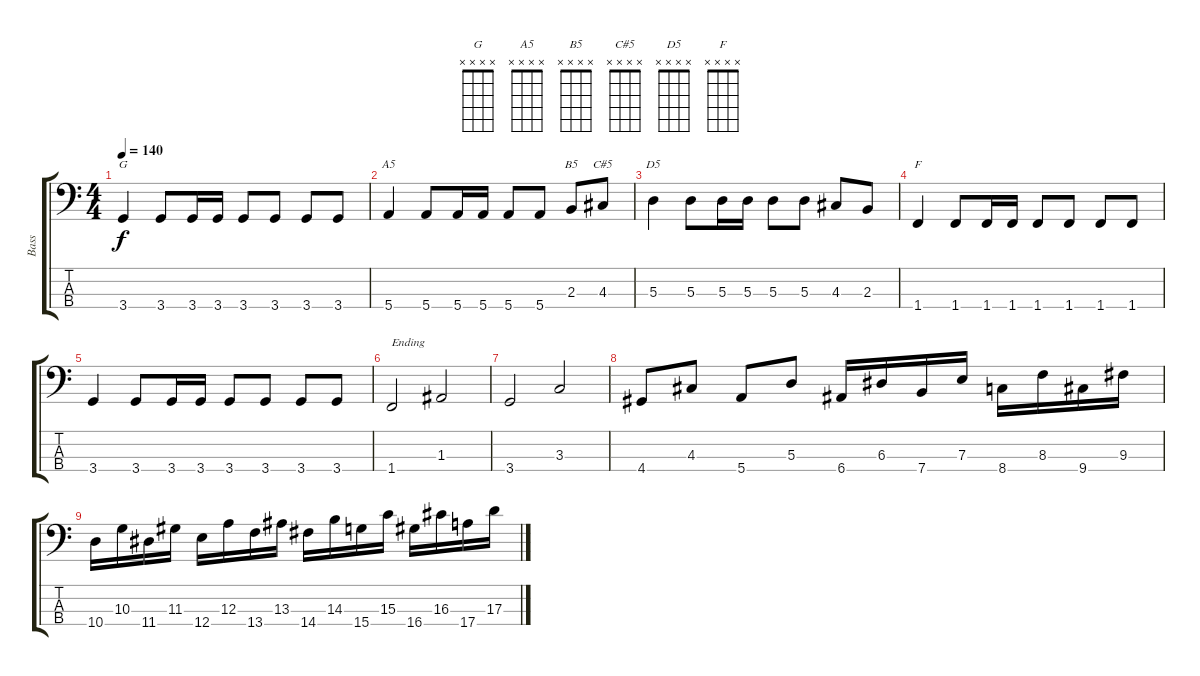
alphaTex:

\track ("Bass" "Bass") {instrument electricbasspick}
\staff {score tabs}
\tuning (G2 D2 A1 E1) {hide}
\chord ("G" x x x x) {firstfret 0}
\chord ("A5" x x x x) {firstfret 0}
\chord ("B5" x x x x) {firstfret 0}
\chord ("C#5" x x x x) {firstfret 0}
\chord ("D5" x x x x) {firstfret 0}
\chord ("F" x x x x) {firstfret 0}
\ts (4 4)
\tempo 140
\clef f4
\ks c
3.4.4{ch "G" dy f} 3.4.8 3.4.16 3.4.16 3.4.8 3.4.8 3.4.8 3.4.8 |
5.4.4{ch "A5"} 5.4.8 5.4.16 5.4.16 5.4.8 5.4.8 2.3.8{ch "B5"} 4.3.8{ch "C#5"} |
5.3.4{ch "D5"} 5.3.8 5.3.16 5.3.16 5.3.8 5.3.8 4.3.8 2.3.8 |
1.4.4{ch "F"} 1.4.8 1.4.16 1.4.16 1.4.8 1.4.8 1.4.8 1.4.8 |
3.4.4 3.4.8 3.4.16 3.4.16 3.4.8 3.4.8 3.4.8 3.4.8 |
1.4.2{txt "Ending"} 1.3.2 |
3.4.2 3.3.2 |
4.4.8 4.3.8 5.4.8 5.3.8 6.4.16 6.3.16 7.4.16 7.3.16 8.4.16 8.3.16 9.4.16 9.3.16 |
10.4.16 10.3.16 11.4.16 11.3.16 12.4.16 12.3.16 13.4.16 13.3.16 14.4.16 14.3.16 15.4.16 15.3.16 16.4.16 16.3.16 17.4.16 17.3.16
